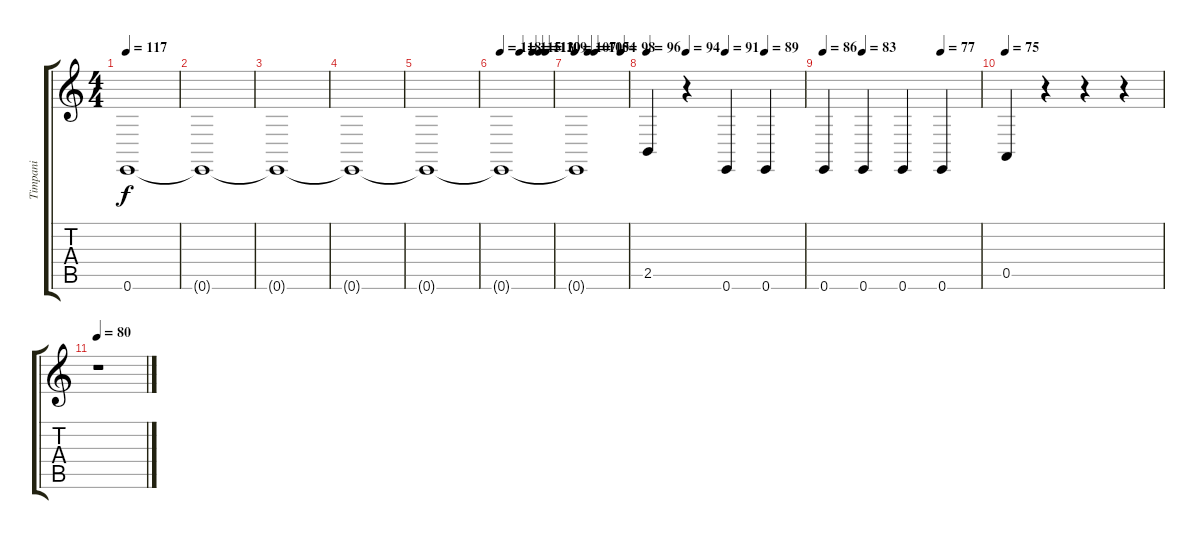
\track ("Timpani" "Timpani") {instrument timpani}
\staff {score tabs}
\tuning (E4 B3 G3 D3 A2 E2) {hide}
\ts (4 4)
\tempo 117
\clef g2
\ks c
0.6{t}.1{dy f} |
0.6{t}.1 |
0.6{t}.1 |
0.6{t}.1 |
0.6{t}.1 |
\tempo 118
\tempo (115 0.375)
\tempo (113 0.625)
\tempo (110 0.75)
\tempo (109 0.875)
0.6{t}.1 |
\tempo 107
\tempo (105 0.25)
\tempo (104 0.375)
\tempo (98 0.875)
0.6{t}.1 |
\tempo 96
\tempo (94 0.25)
\tempo (91 0.5)
\tempo (89 0.75)
2.5.4 r.4 0.6.4 0.6.4 |
\tempo 86
\tempo (83 0.25)
\tempo (77 0.75)
0.6.4 0.6.4 0.6.4 0.6.4 |
\tempo 75
0.5.4 r.4 r.4 r.4 |
\tempo 80
r.1
